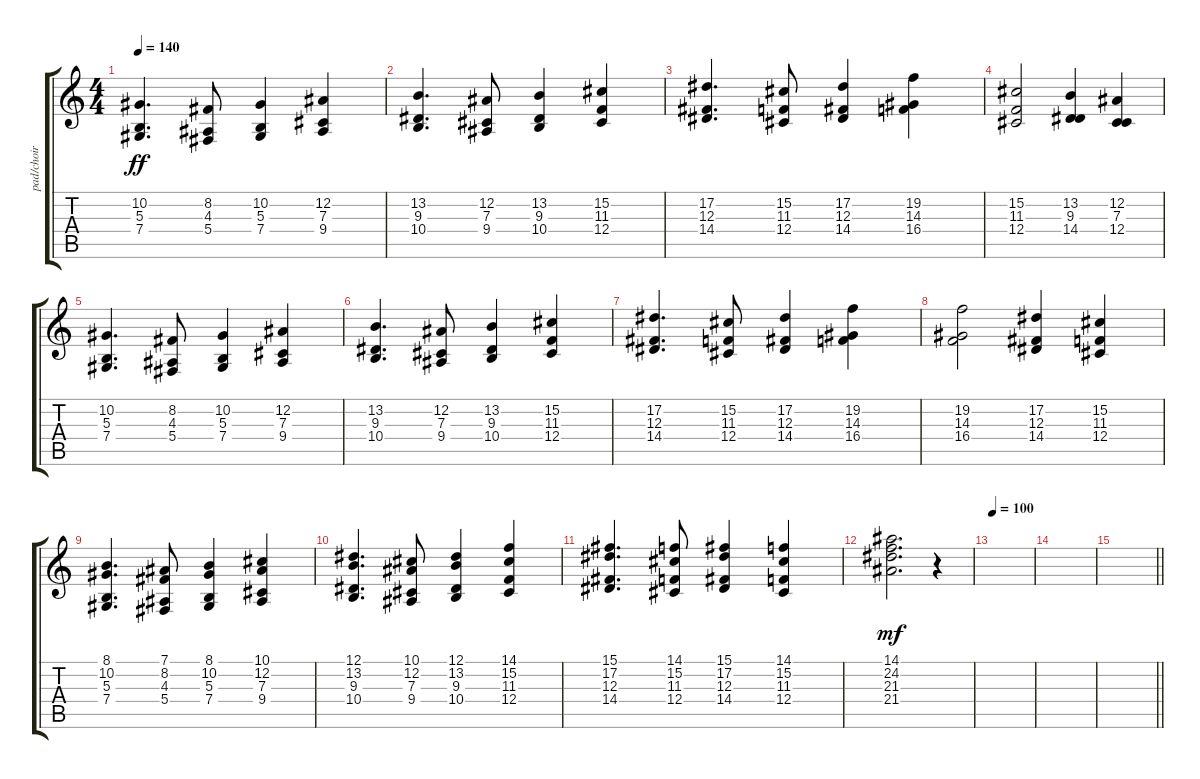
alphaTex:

\track ("pad/choir" "pad/choir") {instrument fx7echoes}
\staff {score tabs}
\tuning (Eb4 Bb3 Gb3 Db3 Ab2 Db2) {hide}
\ts (4 4)
\tempo 140
\clef g2
\ks c
(10.2 5.3 7.4).4{d dy ff} (8.2 4.3 5.4).8 (10.2 5.3 7.4).4 (12.2 7.3 9.4).4 |
(13.2 9.3 10.4).4{d} (12.2 7.3 9.4).8 (13.2 9.3 10.4).4 (15.2 11.3 12.4).4 |
(17.2 12.3 14.4).4{d} (15.2 11.3 12.4).8 (17.2 12.3 14.4).4 (19.2 14.3 16.4).4 |
(15.2 11.3 12.4).2 (13.2 9.3 14.4).4 (12.2 7.3 12.4).4 |
(10.2 5.3 7.4).4{d} (8.2 4.3 5.4).8 (10.2 5.3 7.4).4 (12.2 7.3 9.4).4 |
(13.2 9.3 10.4).4{d} (12.2 7.3 9.4).8 (13.2 9.3 10.4).4 (15.2 11.3 12.4).4 |
(17.2 12.3 14.4).4{d} (15.2 11.3 12.4).8 (17.2 12.3 14.4).4 (19.2 14.3 16.4).4 |
(19.2 14.3 16.4).2 (17.2 12.3 14.4).4 (15.2 11.3 12.4).4 |
(8.1 10.2 5.3 7.4).4{d} (7.1 8.2 4.3 5.4).8 (8.1 10.2 5.3 7.4).4 (10.1 12.2 7.3 9.4).4 |
(12.1 13.2 9.3 10.4).4{d} (10.1 12.2 7.3 9.4).8 (12.1 13.2 9.3 10.4).4 (14.1 15.2 11.3 12.4).4 |
(15.1 17.2 12.3 14.4).4{d} (14.1 15.2 11.3 12.4).8 (15.1 17.2 12.3 14.4).4 (14.1 15.2 11.3 12.4).4 |
(14.1 24.2 21.3 21.4).2{d dy mf} r.4 |
\tempo 100
|
|
\barLineRight lightlight
